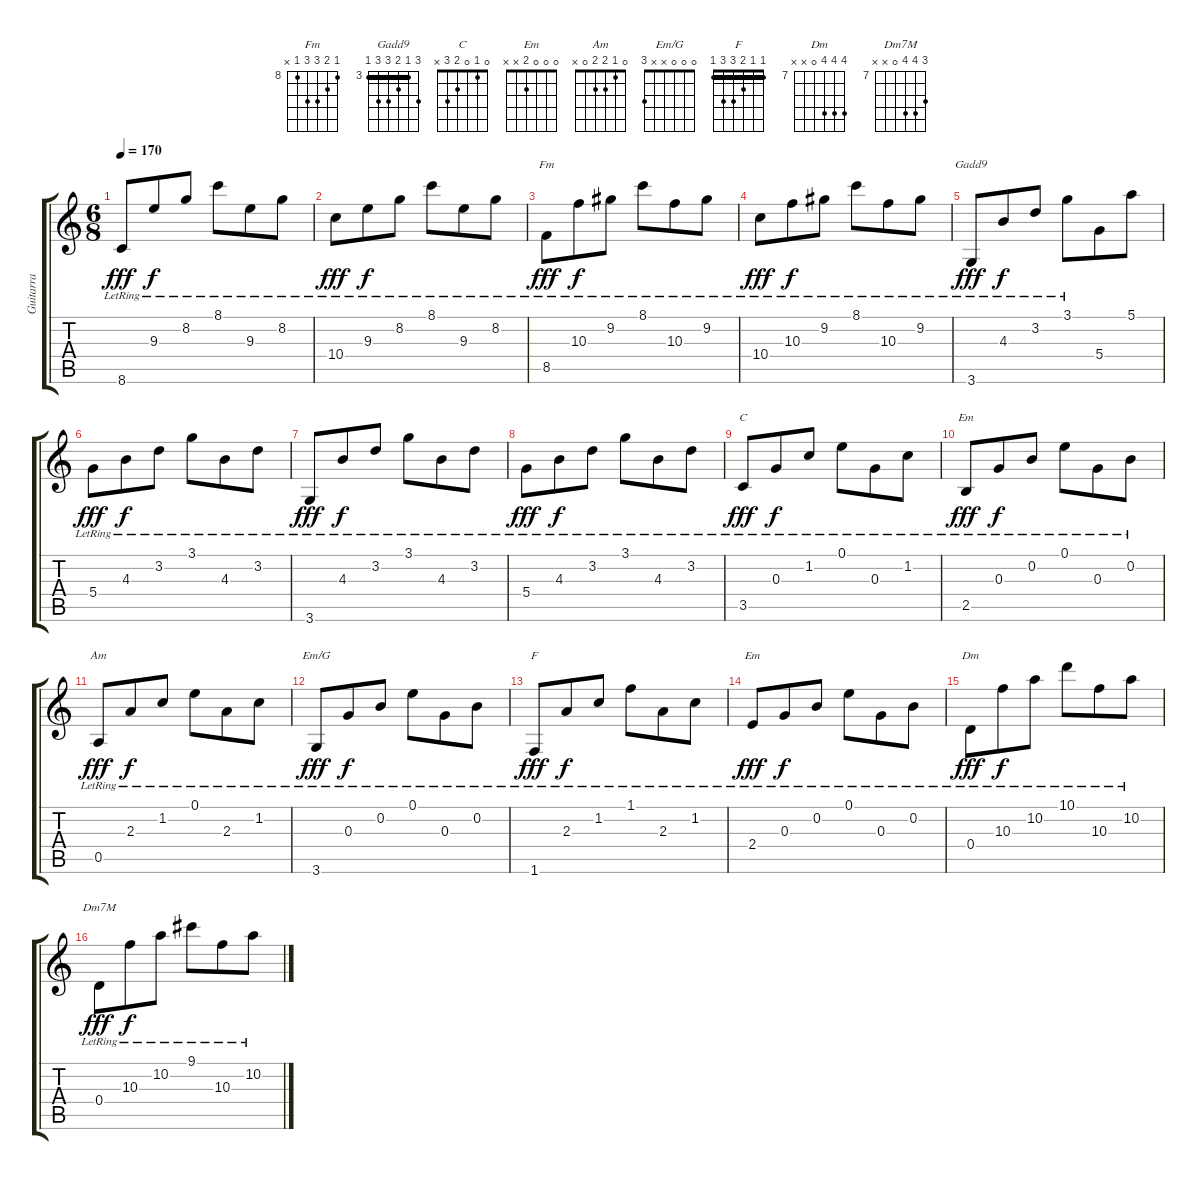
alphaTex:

\track ("Guitarra" "Guitarra") {instrument acousticguitarsteel}
\staff {score tabs}
\tuning (E4 B3 G3 D3 A2 E2) {hide}
\chord ("Fm" 8 9 10 10 8 x) {firstfret 8}
\chord ("Gadd9" 5 3 4 5 5 3) {firstfret 3 barre 3}
\chord ("C" 0 1 0 2 3 x)
\chord ("Em" 0 0 0 x 2 x)
\chord ("Am" 0 1 2 2 0 x)
\chord ("Em/G" 0 0 0 x x 3)
\chord ("F" 1 1 2 3 3 1) {barre 1}
\chord ("Em" 0 0 0 2 x x)
\chord ("Dm" 10 10 10 0 x x) {firstfret 7}
\chord ("Dm7M" 9 10 10 0 x x) {firstfret 7}
\ts (6 8)
\tempo 170
\clef g2
\ks c
8.6{lr}.8{dy fff} 9.3{lr}.8{dy f} 8.2{lr}.8 8.1{lr}.8 9.3{lr}.8 8.2{lr}.8 |
10.4{lr}.8{dy fff} 9.3{lr}.8{dy f} 8.2{lr}.8 8.1{lr}.8 9.3{lr}.8 8.2{lr}.8 |
8.5{lr}.8{ch "Fm" dy fff} 10.3{lr}.8{dy f} 9.2{lr}.8 8.1{lr}.8 10.3{lr}.8 9.2{lr}.8 |
10.4{lr}.8{dy fff} 10.3{lr}.8{dy f} 9.2{lr}.8 8.1{lr}.8 10.3{lr}.8 9.2{lr}.8 |
3.6{lr}.8{ch "Gadd9" dy fff} 4.3{lr}.8{dy f} 3.2{lr}.8 3.1{lr}.8 5.4.8 5.1.8 |
5.4{lr}.8{dy fff} 4.3{lr}.8{dy f} 3.2{lr}.8 3.1{lr}.8 4.3{lr}.8 3.2{lr}.8 |
3.6{lr}.8{dy fff} 4.3{lr}.8{dy f} 3.2{lr}.8 3.1{lr}.8 4.3{lr}.8 3.2{lr}.8 |
5.4{lr}.8{dy fff} 4.3{lr}.8{dy f} 3.2{lr}.8 3.1{lr}.8 4.3{lr}.8 3.2{lr}.8 |
3.5{lr}.8{ch "C" dy fff} 0.3{lr}.8{dy f} 1.2{lr}.8 0.1{lr}.8 0.3{lr}.8 1.2{lr}.8 |
2.5{lr}.8{ch "Em" dy fff} 0.3{lr}.8{dy f} 0.2{lr}.8 0.1{lr}.8 0.3{lr}.8 0.2{lr}.8 |
0.5{lr}.8{ch "Am" dy fff} 2.3{lr}.8{dy f} 1.2{lr}.8 0.1{lr}.8 2.3{lr}.8 1.2{lr}.8 |
3.6{lr}.8{ch "Em/G" dy fff} 0.3{lr}.8{dy f} 0.2{lr}.8 0.1{lr}.8 0.3{lr}.8 0.2{lr}.8 |
1.6{lr}.8{ch "F" dy fff} 2.3{lr}.8{dy f} 1.2{lr}.8 1.1{lr}.8 2.3{lr}.8 1.2{lr}.8 |
2.4{lr}.8{ch "Em" dy fff} 0.3{lr}.8{dy f} 0.2{lr}.8 0.1{lr}.8 0.3{lr}.8 0.2{lr}.8 |
0.4{lr}.8{ch "Dm" dy fff} 10.3{lr}.8{dy f} 10.2{lr}.8 10.1{lr}.8 10.3{lr}.8 10.2{lr}.8 |
0.4{lr}.8{ch "Dm7M" dy fff} 10.3{lr}.8{dy f} 10.2{lr}.8 9.1{lr}.8 10.3{lr}.8 10.2{lr}.8
